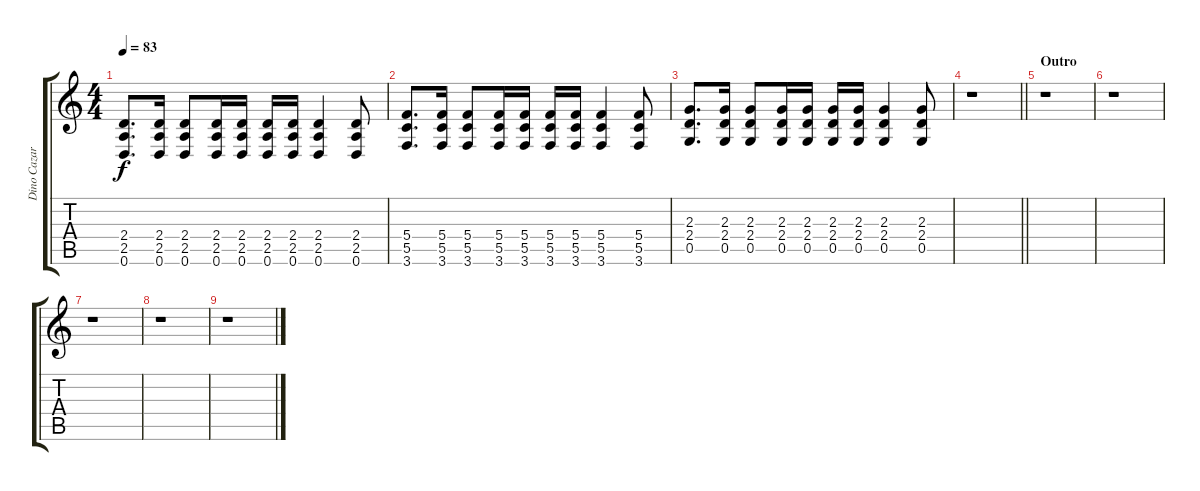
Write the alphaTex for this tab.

\track ("Dino Cazares 2" "Dino Cazar") {instrument distortionguitar}
\staff {score tabs}
\tuning (D4 A3 F3 C3 G2 D2) {hide}
\ts (4 4)
\tempo 83
\clef g2
\ks c
(2.4 2.5 0.6).8{d dy f} (2.4 2.5 0.6).16 (2.4 2.5 0.6).8 (2.4 2.5 0.6).16 (2.4 2.5 0.6).16 (2.4 2.5 0.6).16 (2.4 2.5 0.6).16 (2.4 2.5 0.6).4 (2.4 2.5 0.6).8 |
(5.4 5.5 3.6).8{d} (5.4 5.5 3.6).16 (5.4 5.5 3.6).8 (5.4 5.5 3.6).16 (5.4 5.5 3.6).16 (5.4 5.5 3.6).16 (5.4 5.5 3.6).16 (5.4 5.5 3.6).4 (5.4 5.5 3.6).8 |
(2.3 2.4 0.5).8{d} (2.3 2.4 0.5).16 (2.3 2.4 0.5).8 (2.3 2.4 0.5).16 (2.3 2.4 0.5).16 (2.3 2.4 0.5).16 (2.3 2.4 0.5).16 (2.3 2.4 0.5).4 (2.3 2.4 0.5).8 |
\barLineRight lightlight
r.1 |
\section ("" "Outro")
r.1 |
r.1 |
r.1 |
r.1 |
r.1
